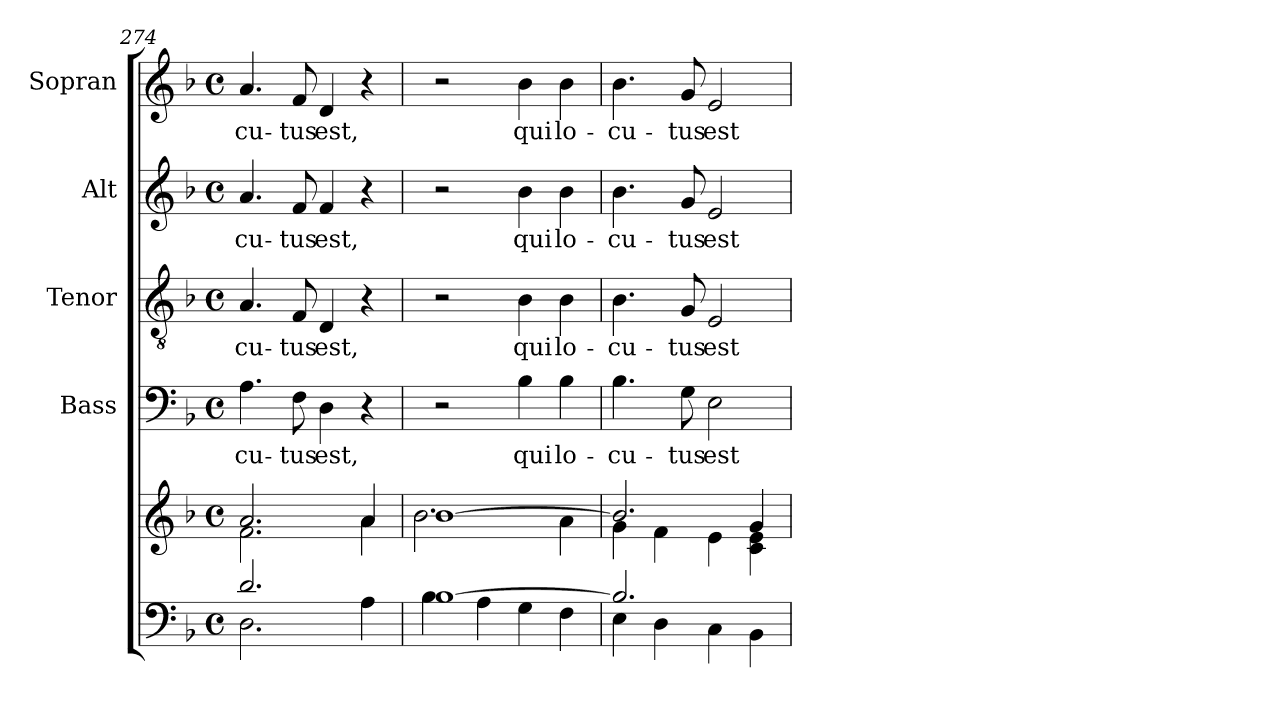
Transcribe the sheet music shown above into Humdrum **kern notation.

**kern	**kern	**kern	**text	**kern	**text	**kern	**text	**kern	**text
*part5	*part5	*part4	*part4	*part3	*part3	*part2	*part2	*part1	*part1
*staff6	*staff5	*staff4	*staff4	*staff3	*staff3	*staff2	*staff2	*staff1	*staff1
*	*	*I"Bass	*	*I"Tenor	*	*I"Alt	*	*I"Sopran	*
*	*	*I'B.	*	*I'T.	*	*I'A.	*	*I'S.	*
*clefF4	*clefG2	*clefF4	*	*clefGv2	*	*clefG2	*	*clefG2	*
*k[b-]	*k[b-]	*k[b-]	*	*k[b-]	*	*k[b-]	*	*k[b-]	*
*F:	*F:	*F:	*	*F:	*	*F:	*	*F:	*
*M4/4	*M4/4	*M4/4	*	*M4/4	*	*M4/4	*	*M4/4	*
*met(c)	*met(c)	*met(c)	*	*met(c)	*	*met(c)	*	*met(c)	*
=274	=274	=274	=274	=274	=274	=274	=274	=274	=274
*^	*^	*	*	*	*	*	*	*	*
!	!	!	!	!	!LO:LY:b	!	!LO:LY:b	!	!LO:LY:b	!	!LO:LY:b
2.d/	2.D\	2.a/	2.f\	4.A\	-cu-	4.A/	-cu-	4.a/	-cu-	4.a/	-cu-
!	!	!	!	!	!LO:LY:b	!	!LO:LY:b	!	!LO:LY:b	!	!LO:LY:b
.	.	.	.	8F\	-tus	8F/	-tus	8f/	-tus	8f/	-tus
!	!	!	!	!	!LO:LY:b	!	!LO:LY:b	!	!LO:LY:b	!	!LO:LY:b
.	.	.	.	4D\	est,	4D/	est,	4f/	est,	4d/	est,
4ryy	4A\	4a/	4a\	4r	.	4r	.	4r	.	4r	.
!!LO:LB:g=z
=275	=275	=275	=275	=275	=275	=275	=275	=275	=275	=275	=275
[>1B-	4B-\	[>1b-	2.b-\	2r	.	2r	.	2r	.	2r	.
.	4A\	.	.	.	.	.	.	.	.	.	.
!	!	!	!	!	!LO:LY:b	!	!LO:LY:b	!	!LO:LY:b	!	!LO:LY:b
.	4G\	.	.	4B-\	qui	4B-\	qui	4b-\	qui	4b-\	qui
!	!	!	!	!	!LO:LY:b	!	!LO:LY:b	!	!LO:LY:b	!	!LO:LY:b
.	4F\	.	4a\	4B-\	lo-	4B-\	lo-	4b-\	lo-	4b-\	lo-
=276	=276	=276	=276	=276	=276	=276	=276	=276	=276	=276	=276
!	!	!	!	!	!LO:LY:b	!	!LO:LY:b	!	!LO:LY:b	!	!LO:LY:b
2.B-/]	4E\	2.b-/]	4g\	4.B-\	-cu-	4.B-\	-cu-	4.b-\	-cu-	4.b-\	-cu-
.	4D\	.	4f\	.	.	.	.	.	.	.	.
!	!	!	!	!	!LO:LY:b	!	!LO:LY:b	!	!LO:LY:b	!	!LO:LY:b
.	.	.	.	8G\	-tus	8G/	-tus	8g/	-tus	8g/	-tus
!	!	!	!	!	!LO:LY:b	!	!LO:LY:b	!	!LO:LY:b	!	!LO:LY:b
.	4C\	.	4e\	2E\	est	2E/	est	2e/	est	2e/	est
4ryy	4BB-\	4g/	4c\ 4e\	.	.	.	.	.	.	.	.
*v	*v	*	*	*	*	*	*	*	*	*	*
*	*v	*v	*	*	*	*	*	*	*	*
=	=	=	=	=	=	=	=	=	=
*-	*-	*-	*-	*-	*-	*-	*-	*-	*-
